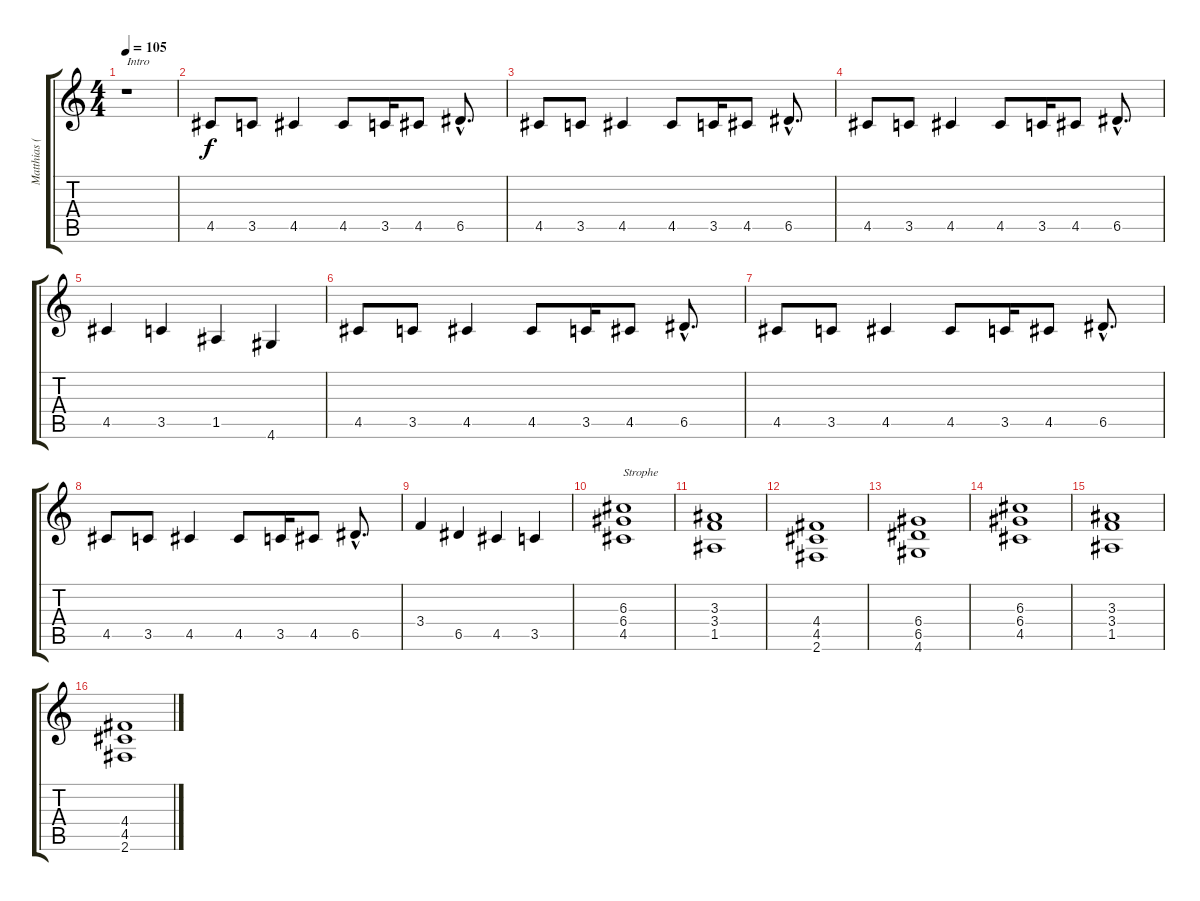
\track ("Matthias (Gonzo) Röhr" "Matthias (") {instrument overdrivenguitar}
\staff {score tabs}
\tuning (E4 B3 G3 D3 A2 E2) {hide}
\ts (4 4)
\tempo 105
\clef g2
\ks c
r.1{txt "Intro" dy f instrument overdrivenguitar} |
4.5.8 3.5.8 4.5.4 4.5.8 3.5.16 4.5.8 6.5{hac}.8{d} |
4.5.8 3.5.8 4.5.4 4.5.8 3.5.16 4.5.8 6.5{hac}.8{d} |
4.5.8 3.5.8 4.5.4 4.5.8 3.5.16 4.5.8 6.5{hac}.8{d} |
4.5.4 3.5.4 1.5.4 4.6.4 |
4.5.8 3.5.8 4.5.4 4.5.8 3.5.16 4.5.8 6.5{hac}.8{d} |
4.5.8 3.5.8 4.5.4 4.5.8 3.5.16 4.5.8 6.5{hac}.8{d} |
4.5.8 3.5.8 4.5.4 4.5.8 3.5.16 4.5.8 6.5{hac}.8{d} |
3.4.4 6.5.4 4.5.4 3.5.4 |
(6.3 6.4 4.5).1{txt "Strophe"} |
(3.3 3.4 1.5).1 |
(4.4 4.5 2.6).1 |
(6.4 6.5 4.6).1 |
(6.3 6.4 4.5).1 |
(3.3 3.4 1.5).1 |
(4.4 4.5 2.6).1
